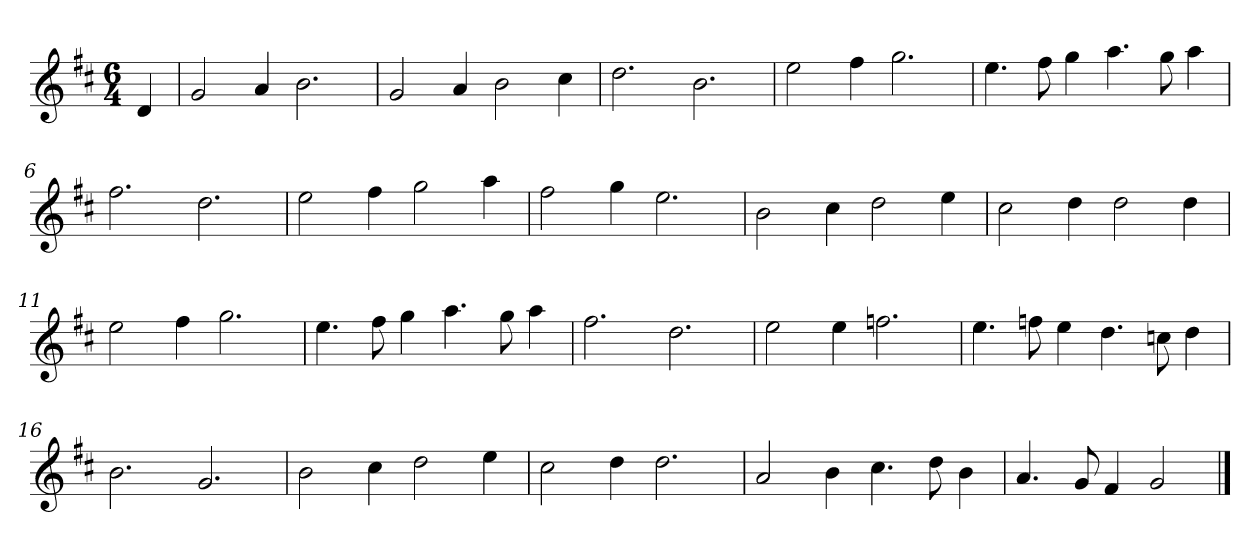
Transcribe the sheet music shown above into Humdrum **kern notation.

**kern
*part1
*staff1
*k[f#c#]
*M6/4
*MM120
=
4d
=1
2g
4a
2.b
=2
2g
4a
2b
4cc#
=3
2.dd
2.b
=4
2ee
4ff#
2.gg
=5
4.ee
8ff#
4gg
4.aa
8gg
4aa
=6
2.ff#
2.dd
=7
2ee
4ff#
2gg
4aa
=8
2ff#
4gg
2.ee
=9
2b
4cc#
2dd
4ee
=10
2cc#
4dd
2dd
4dd
=11
2ee
4ff#
2.gg
=12
4.ee
8ff#
4gg
4.aa
8gg
4aa
=13
2.ff#
2.dd
=14
2ee
4ee
2.ffn
=15
4.ee
8ffn
4ee
4.dd
8ccn
4dd
=16
2.b
2.g
=17
2b
4cc#
2dd
4ee
=18
2cc#
4dd
2.dd
=19
2a
4b
4.cc#
8dd
4b
=20
4.a
8g
4f#
2g
==
*-
